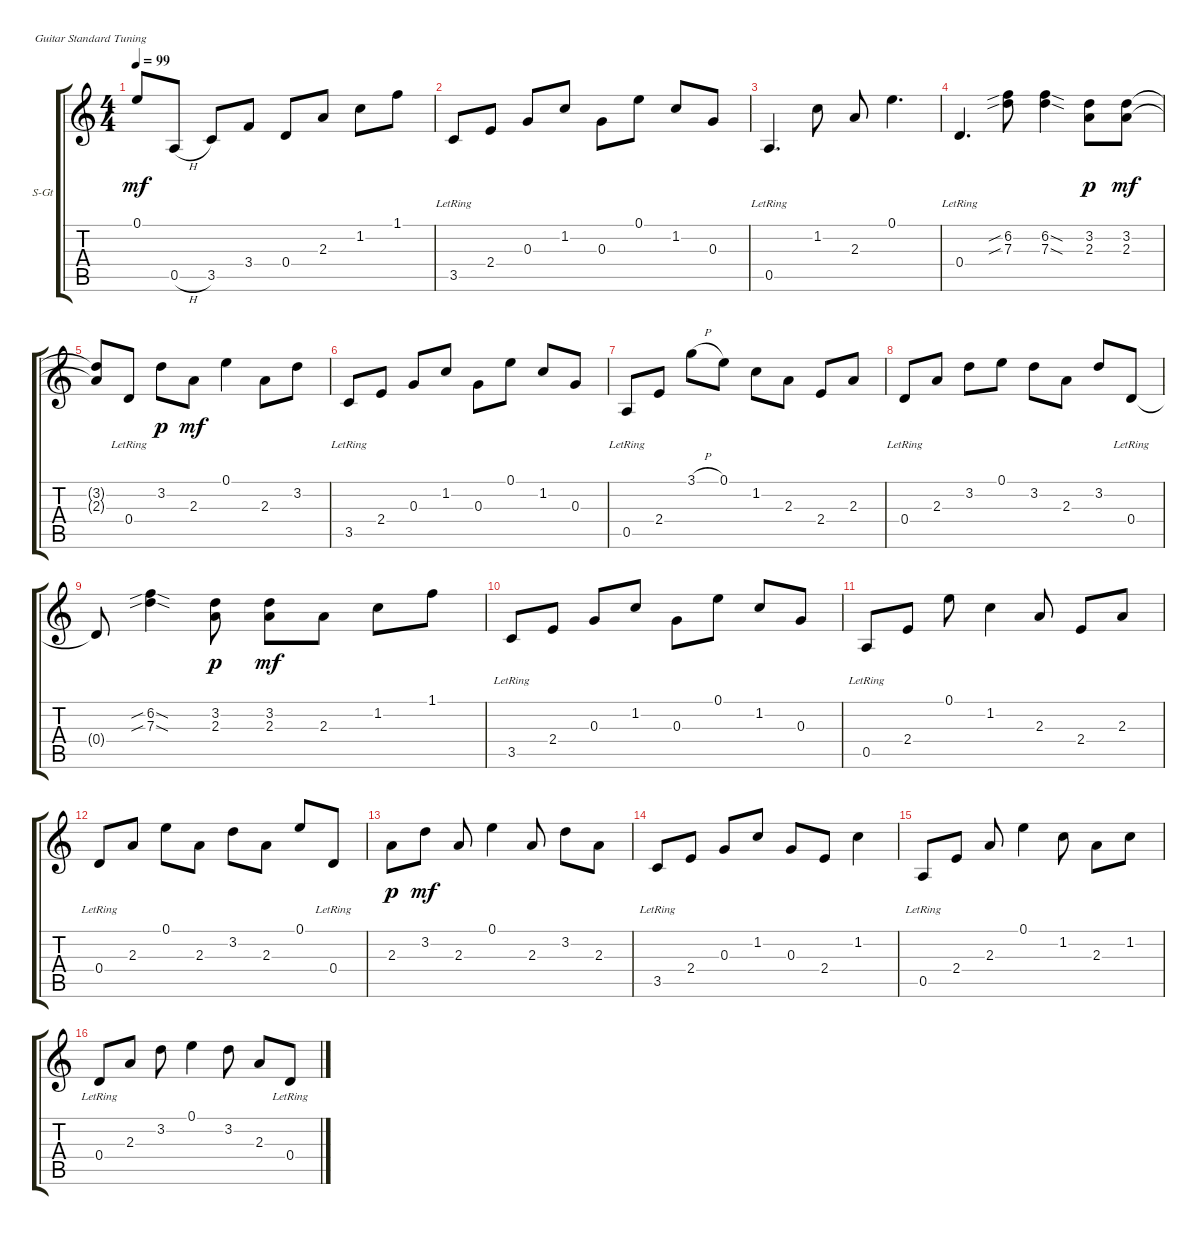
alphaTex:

\defaultSystemsLayout 4
\bracketExtendMode groupsimilarinstruments
\firstSystemTrackNameOrientation horizontal
\otherSystemsTrackNameOrientation horizontal
\track ("Steel Guitar" "S-Gt") {instrument acousticguitarsteel}
\staff {score tabs}
\tuning (E4 B3 G3 D3 A2 E2)
\ts (4 4)
\tempo 99
\clef g2
\scale
0.319398
\ks c
0.1{t}.8{dy mf} 0.5{h}.8 3.5.8 3.4.8 0.4.8 2.3.8 1.2.8 1.1.8 |
\scale
0.267559 3.5{lr}.8 2.4.8 0.3.8 1.2.8 0.3.8 0.1.8 1.2.8 0.3.8 |
\scale
0.155858 0.5{lr}.4{d} 1.2.8 2.3.8 0.1.4{d} |
\scale
0.256607 0.4{lr}.4{d} (6.2{sib} 7.3{sib}).8 (6.2{sod} 7.3{sod}).4 (2.3 3.2).8{dy p} (2.3 3.2).8{dy mf} |
(2.3{t} 3.2{t}).8 0.4{lr}.8 3.2.8{dy p} 2.3.8{dy mf} 0.1.4 2.3.8 3.2.8 |
3.5{lr}.8 2.4.8 0.3.8 1.2.8 0.3.8 0.1.8 1.2.8 0.3.8 |
0.5{lr}.8 2.4.8 3.1{h}.8 0.1.8 1.2.8 2.3.8 2.4.8 2.3.8 |
0.4{lr}.8 2.3.8 3.2.8 0.1.8 3.2.8 2.3.8 3.2.8 0.4{lr}.8 |
0.4{t}.8 (6.2{sib sod} 7.3{sib sod}).4 (2.3 3.2).8{dy p} (2.3 3.2).8{dy mf} 2.3.8 1.2.8 1.1.8 |
3.5{lr}.8 2.4.8 0.3.8 1.2.8 0.3.8 0.1.8 1.2.8 0.3.8 |
0.5{lr}.8 2.4.8 0.1.8 1.2.4 2.3.8 2.4.8 2.3.8 |
0.4{lr}.8 2.3.8 0.1.8 2.3.8 3.2.8 2.3.8 0.1.8 0.4{lr}.8 |
2.3.8{dy p} 3.2.8{dy mf} 2.3.8 0.1.4 2.3.8 3.2.8 2.3.8 |
3.5{lr}.8 2.4.8 0.3.8 1.2.8 0.3.8 2.4.8 1.2.4 |
0.5{lr}.8 2.4.8 2.3.8 0.1.4 1.2.8 2.3.8 1.2.8 |
0.4{lr}.8 2.3.8 3.2.8 0.1.4 3.2.8 2.3.8 0.4{lr}.8
